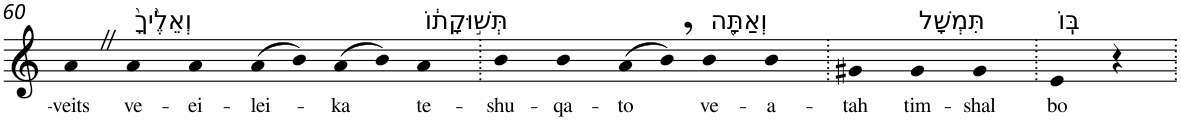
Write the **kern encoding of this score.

**kern	**text
*part1	*part1
*staff1	*staff1
*I"Piano	*
*I'Pno	*
!!LO:PB:g=z
*clefG2	*
*k[]	*
=60	=60
!	!LO:LY:b
4aZ	-veits
!LO:TX:a:t=וְאֵלֶ֙יךָ֙	!
!	!LO:LY:b
4a	ve-
!	!LO:LY:b
4a	-ei-
!	!LO:LY:b
(>8a	-lei-
8b)	.
!	!LO:LY:b
(>8a	-ka
8b)	.
!LO:TX:a:t=תְּשׁ֣וּקָת֔וֹ	!
!	!LO:LY:b
4a	te-
=61.	=61.
!	!LO:LY:b
4b	-shu-
!	!LO:LY:b
4b	-qa-
!	!LO:LY:b
(>8a	-to
8b,)	.
!LO:TX:a:t=וְאַתָּ֖ה	!
!	!LO:LY:b
4b	ve-
!	!LO:LY:b
4b	-a-
=62.	=62.
!	!LO:LY:b
4g#X	-tah
!LO:TX:a:t=תִּמְשָׁל	!
!	!LO:LY:b
4g#	tim-
!	!LO:LY:b
4g#	-shal
=63.	=63.
!LO:TX:a:t=בּֽוֹ	!
!	!LO:LY:b
4e	bo
4r	.
=.	=.
*-	*-
